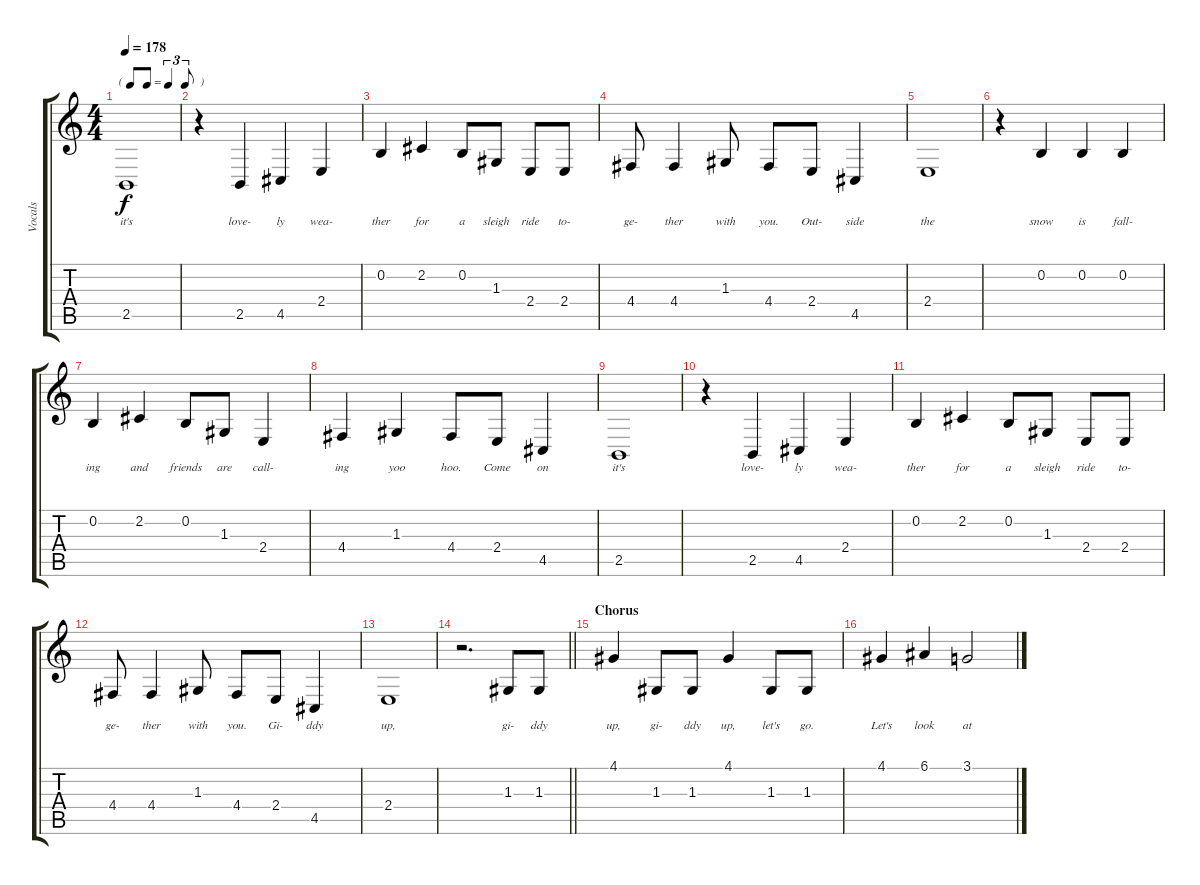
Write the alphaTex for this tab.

\track ("Vocals" "Vocals") {instrument tenorsax}
\staff {score tabs}
\tuning (E4 B3 G3 D3 A2 E2) {hide}
\ts (4 4)
\tf triplet8th
\tempo 178
\clef g2
\ks c
2.5.1{lyrics (0 "it's") lyrics (1 "") lyrics (2 "") lyrics (3 "") lyrics (4 "") dy f} |
r.4 2.5.4{lyrics (0 "love-") lyrics (1 "") lyrics (2 "") lyrics (3 "") lyrics (4 "")} 4.5.4{lyrics (0 "ly") lyrics (1 "") lyrics (2 "") lyrics (3 "") lyrics (4 "")} 2.4.4{lyrics (0 "wea-") lyrics (1 "") lyrics (2 "") lyrics (3 "") lyrics (4 "")} |
0.2.4{lyrics (0 "ther") lyrics (1 "") lyrics (2 "") lyrics (3 "") lyrics (4 "")} 2.2.4{lyrics (0 "for") lyrics (1 "") lyrics (2 "") lyrics (3 "") lyrics (4 "")} 0.2.8{lyrics (0 "a") lyrics (1 "") lyrics (2 "") lyrics (3 "") lyrics (4 "")} 1.3.8{lyrics (0 "sleigh") lyrics (1 "") lyrics (2 "") lyrics (3 "") lyrics (4 "")} 2.4.8{lyrics (0 "ride") lyrics (1 "") lyrics (2 "") lyrics (3 "") lyrics (4 "")} 2.4.8{lyrics (0 "to-") lyrics (1 "") lyrics (2 "") lyrics (3 "") lyrics (4 "")} |
4.4.8{lyrics (0 "ge-") lyrics (1 "") lyrics (2 "") lyrics (3 "") lyrics (4 "")} 4.4.4{lyrics (0 "ther") lyrics (1 "") lyrics (2 "") lyrics (3 "") lyrics (4 "")} 1.3.8{lyrics (0 "with") lyrics (1 "") lyrics (2 "") lyrics (3 "") lyrics (4 "")} 4.4.8{lyrics (0 "you.") lyrics (1 "") lyrics (2 "") lyrics (3 "") lyrics (4 "")} 2.4.8{lyrics (0 "Out-") lyrics (1 "") lyrics (2 "") lyrics (3 "") lyrics (4 "")} 4.5.4{lyrics (0 "side") lyrics (1 "") lyrics (2 "") lyrics (3 "") lyrics (4 "")} |
2.4.1{lyrics (0 "the") lyrics (1 "") lyrics (2 "") lyrics (3 "") lyrics (4 "")} |
r.4 0.2.4{lyrics (0 "snow") lyrics (1 "") lyrics (2 "") lyrics (3 "") lyrics (4 "")} 0.2.4{lyrics (0 "is") lyrics (1 "") lyrics (2 "") lyrics (3 "") lyrics (4 "")} 0.2.4{lyrics (0 "fall-") lyrics (1 "") lyrics (2 "") lyrics (3 "") lyrics (4 "")} |
0.2.4{lyrics (0 "ing") lyrics (1 "") lyrics (2 "") lyrics (3 "") lyrics (4 "")} 2.2.4{lyrics (0 "and") lyrics (1 "") lyrics (2 "") lyrics (3 "") lyrics (4 "")} 0.2.8{lyrics (0 "friends") lyrics (1 "") lyrics (2 "") lyrics (3 "") lyrics (4 "")} 1.3.8{lyrics (0 "are") lyrics (1 "") lyrics (2 "") lyrics (3 "") lyrics (4 "")} 2.4.4{lyrics (0 "call-") lyrics (1 "") lyrics (2 "") lyrics (3 "") lyrics (4 "")} |
4.4.4{lyrics (0 "ing") lyrics (1 "") lyrics (2 "") lyrics (3 "") lyrics (4 "")} 1.3.4{lyrics (0 "yoo") lyrics (1 "") lyrics (2 "") lyrics (3 "") lyrics (4 "")} 4.4.8{lyrics (0 "hoo.") lyrics (1 "") lyrics (2 "") lyrics (3 "") lyrics (4 "")} 2.4.8{lyrics (0 "Come") lyrics (1 "") lyrics (2 "") lyrics (3 "") lyrics (4 "")} 4.5.4{lyrics (0 "on") lyrics (1 "") lyrics (2 "") lyrics (3 "") lyrics (4 "")} |
2.5.1{lyrics (0 "it's") lyrics (1 "") lyrics (2 "") lyrics (3 "") lyrics (4 "")} |
r.4 2.5.4{lyrics (0 "love-") lyrics (1 "") lyrics (2 "") lyrics (3 "") lyrics (4 "")} 4.5.4{lyrics (0 "ly") lyrics (1 "") lyrics (2 "") lyrics (3 "") lyrics (4 "")} 2.4.4{lyrics (0 "wea-") lyrics (1 "") lyrics (2 "") lyrics (3 "") lyrics (4 "")} |
0.2.4{lyrics (0 "ther") lyrics (1 "") lyrics (2 "") lyrics (3 "") lyrics (4 "")} 2.2.4{lyrics (0 "for") lyrics (1 "") lyrics (2 "") lyrics (3 "") lyrics (4 "")} 0.2.8{lyrics (0 "a") lyrics (1 "") lyrics (2 "") lyrics (3 "") lyrics (4 "")} 1.3.8{lyrics (0 "sleigh") lyrics (1 "") lyrics (2 "") lyrics (3 "") lyrics (4 "")} 2.4.8{lyrics (0 "ride") lyrics (1 "") lyrics (2 "") lyrics (3 "") lyrics (4 "")} 2.4.8{lyrics (0 "to-") lyrics (1 "") lyrics (2 "") lyrics (3 "") lyrics (4 "")} |
4.4.8{lyrics (0 "ge-") lyrics (1 "") lyrics (2 "") lyrics (3 "") lyrics (4 "")} 4.4.4{lyrics (0 "ther") lyrics (1 "") lyrics (2 "") lyrics (3 "") lyrics (4 "")} 1.3.8{lyrics (0 "with") lyrics (1 "") lyrics (2 "") lyrics (3 "") lyrics (4 "")} 4.4.8{lyrics (0 "you.") lyrics (1 "") lyrics (2 "") lyrics (3 "") lyrics (4 "")} 2.4.8{lyrics (0 "Gi-") lyrics (1 "") lyrics (2 "") lyrics (3 "") lyrics (4 "")} 4.5.4{lyrics (0 "ddy") lyrics (1 "") lyrics (2 "") lyrics (3 "") lyrics (4 "")} |
2.4.1{lyrics (0 "up,") lyrics (1 "") lyrics (2 "") lyrics (3 "") lyrics (4 "")} |
\barLineRight lightlight
r.2{d} 1.3.8{lyrics (0 "gi-") lyrics (1 "") lyrics (2 "") lyrics (3 "") lyrics (4 "")} 1.3.8{lyrics (0 "ddy") lyrics (1 "") lyrics (2 "") lyrics (3 "") lyrics (4 "")} |
\section ("" "Chorus")
4.1.4{lyrics (0 "up,") lyrics (1 "") lyrics (2 "") lyrics (3 "") lyrics (4 "")} 1.3.8{lyrics (0 "gi-") lyrics (1 "") lyrics (2 "") lyrics (3 "") lyrics (4 "")} 1.3.8{lyrics (0 "ddy") lyrics (1 "") lyrics (2 "") lyrics (3 "") lyrics (4 "")} 4.1.4{lyrics (0 "up,") lyrics (1 "") lyrics (2 "") lyrics (3 "") lyrics (4 "")} 1.3.8{lyrics (0 "let's") lyrics (1 "") lyrics (2 "") lyrics (3 "") lyrics (4 "")} 1.3.8{lyrics (0 "go.") lyrics (1 "") lyrics (2 "") lyrics (3 "") lyrics (4 "")} |
4.1.4{lyrics (0 "Let's") lyrics (1 "") lyrics (2 "") lyrics (3 "") lyrics (4 "")} 6.1.4{lyrics (0 "look") lyrics (1 "") lyrics (2 "") lyrics (3 "") lyrics (4 "")} 3.1.2{lyrics (0 "at") lyrics (1 "") lyrics (2 "") lyrics (3 "") lyrics (4 "")}
